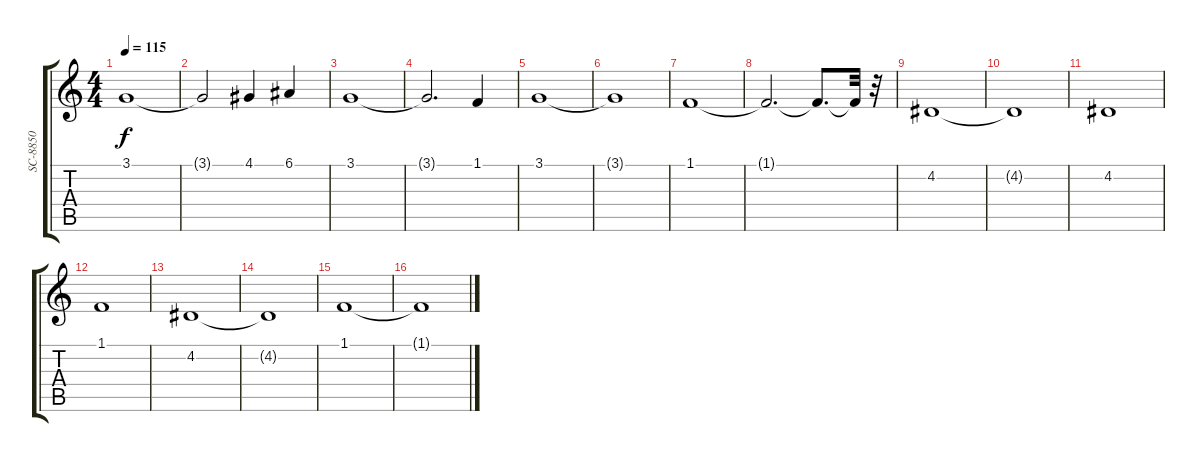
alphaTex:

\track ("SC-8850" "SC-8850") {instrument stringensemble1}
\staff {score tabs}
\tuning (E4 B3 G3 D3 A2 E2) {hide}
\ts (4 4)
\tempo 115
\clef g2
\ks c
3.1.1{dy f volume 10} |
3.1{t}.2 4.1.4 6.1.4 |
3.1.1 |
3.1{t}.2{d} 1.1.4 |
3.1.1{volume 10} |
3.1{t}.1 |
1.1.1{volume 10} |
1.1{t}.2{d} 1.1{t}.8{d} 1.1{t}.32 r.32 |
4.2.1{volume 10} |
4.2{t}.1 |
4.2.1 |
1.1.1 |
4.2.1{volume 10} |
4.2{t}.1 |
1.1.1{volume 10} |
1.1{t}.1
